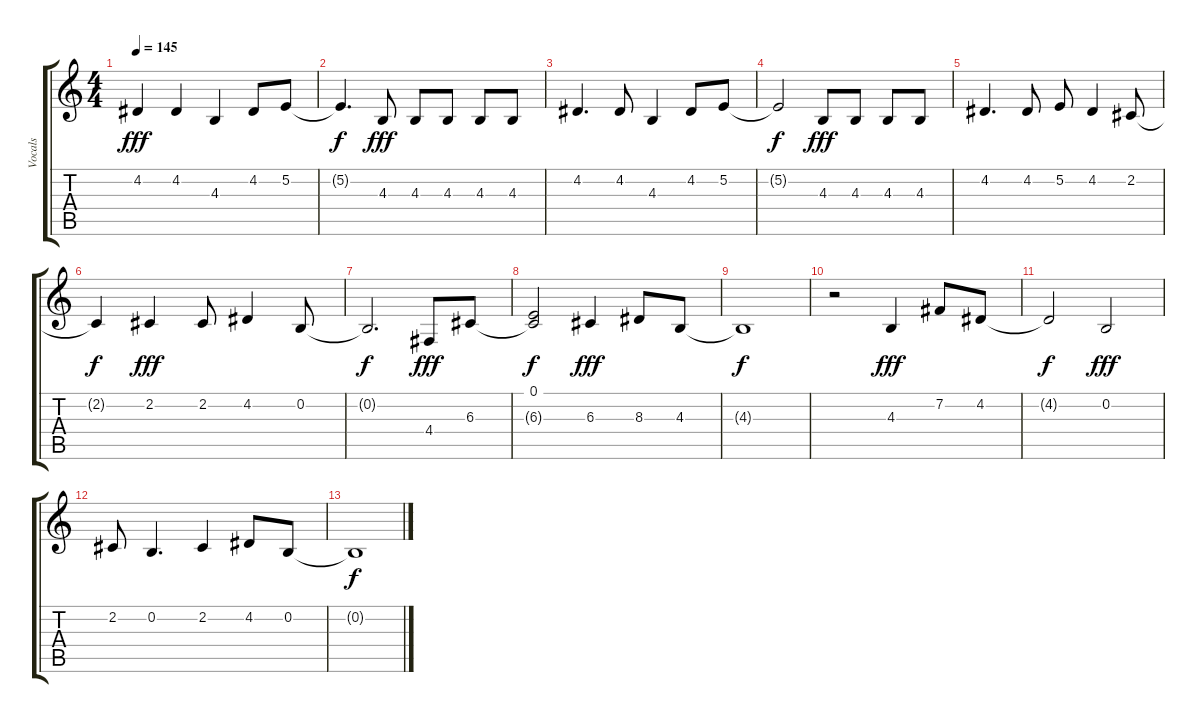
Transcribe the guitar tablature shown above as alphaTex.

\track ("Vocals" "Vocals") {mute instrument electricpiano1}
\staff {score tabs}
\tuning (E4 B3 G3 D3 A2 E2) {hide}
\ts (4 4)
\tempo 145
\clef g2
\ks c
4.2.4{dy fff} 4.2.4 4.3.4 4.2.8 5.2.8 |
5.2{t}.4{d dy f} 4.3.8{dy fff} 4.3.8 4.3.8 4.3.8 4.3.8 |
4.2.4{d} 4.2.8 4.3.4 4.2.8 5.2.8 |
5.2{t}.2{dy f} 4.3.8{dy fff} 4.3.8 4.3.8 4.3.8 |
4.2.4{d} 4.2.8 5.2.8 4.2.4 2.2.8 |
2.2{t}.4{dy f} 2.2.4{dy fff} 2.2.8 4.2.4 0.2.8 |
0.2{t}.2{d dy f} 4.4.8{dy fff} 6.3.8 |
(0.1 6.3{t}).2{dy f} 6.3.4{dy fff} 8.3.8 4.3.8 |
4.3{t}.1{dy f} |
r.2 4.3.4{dy fff} 7.2.8 4.2.8 |
4.2{t}.2{dy f} 0.2.2{dy fff} |
2.2.8 0.2.4{d} 2.2.4 4.2.8 0.2.8 |
0.2{t}.1{dy f}
